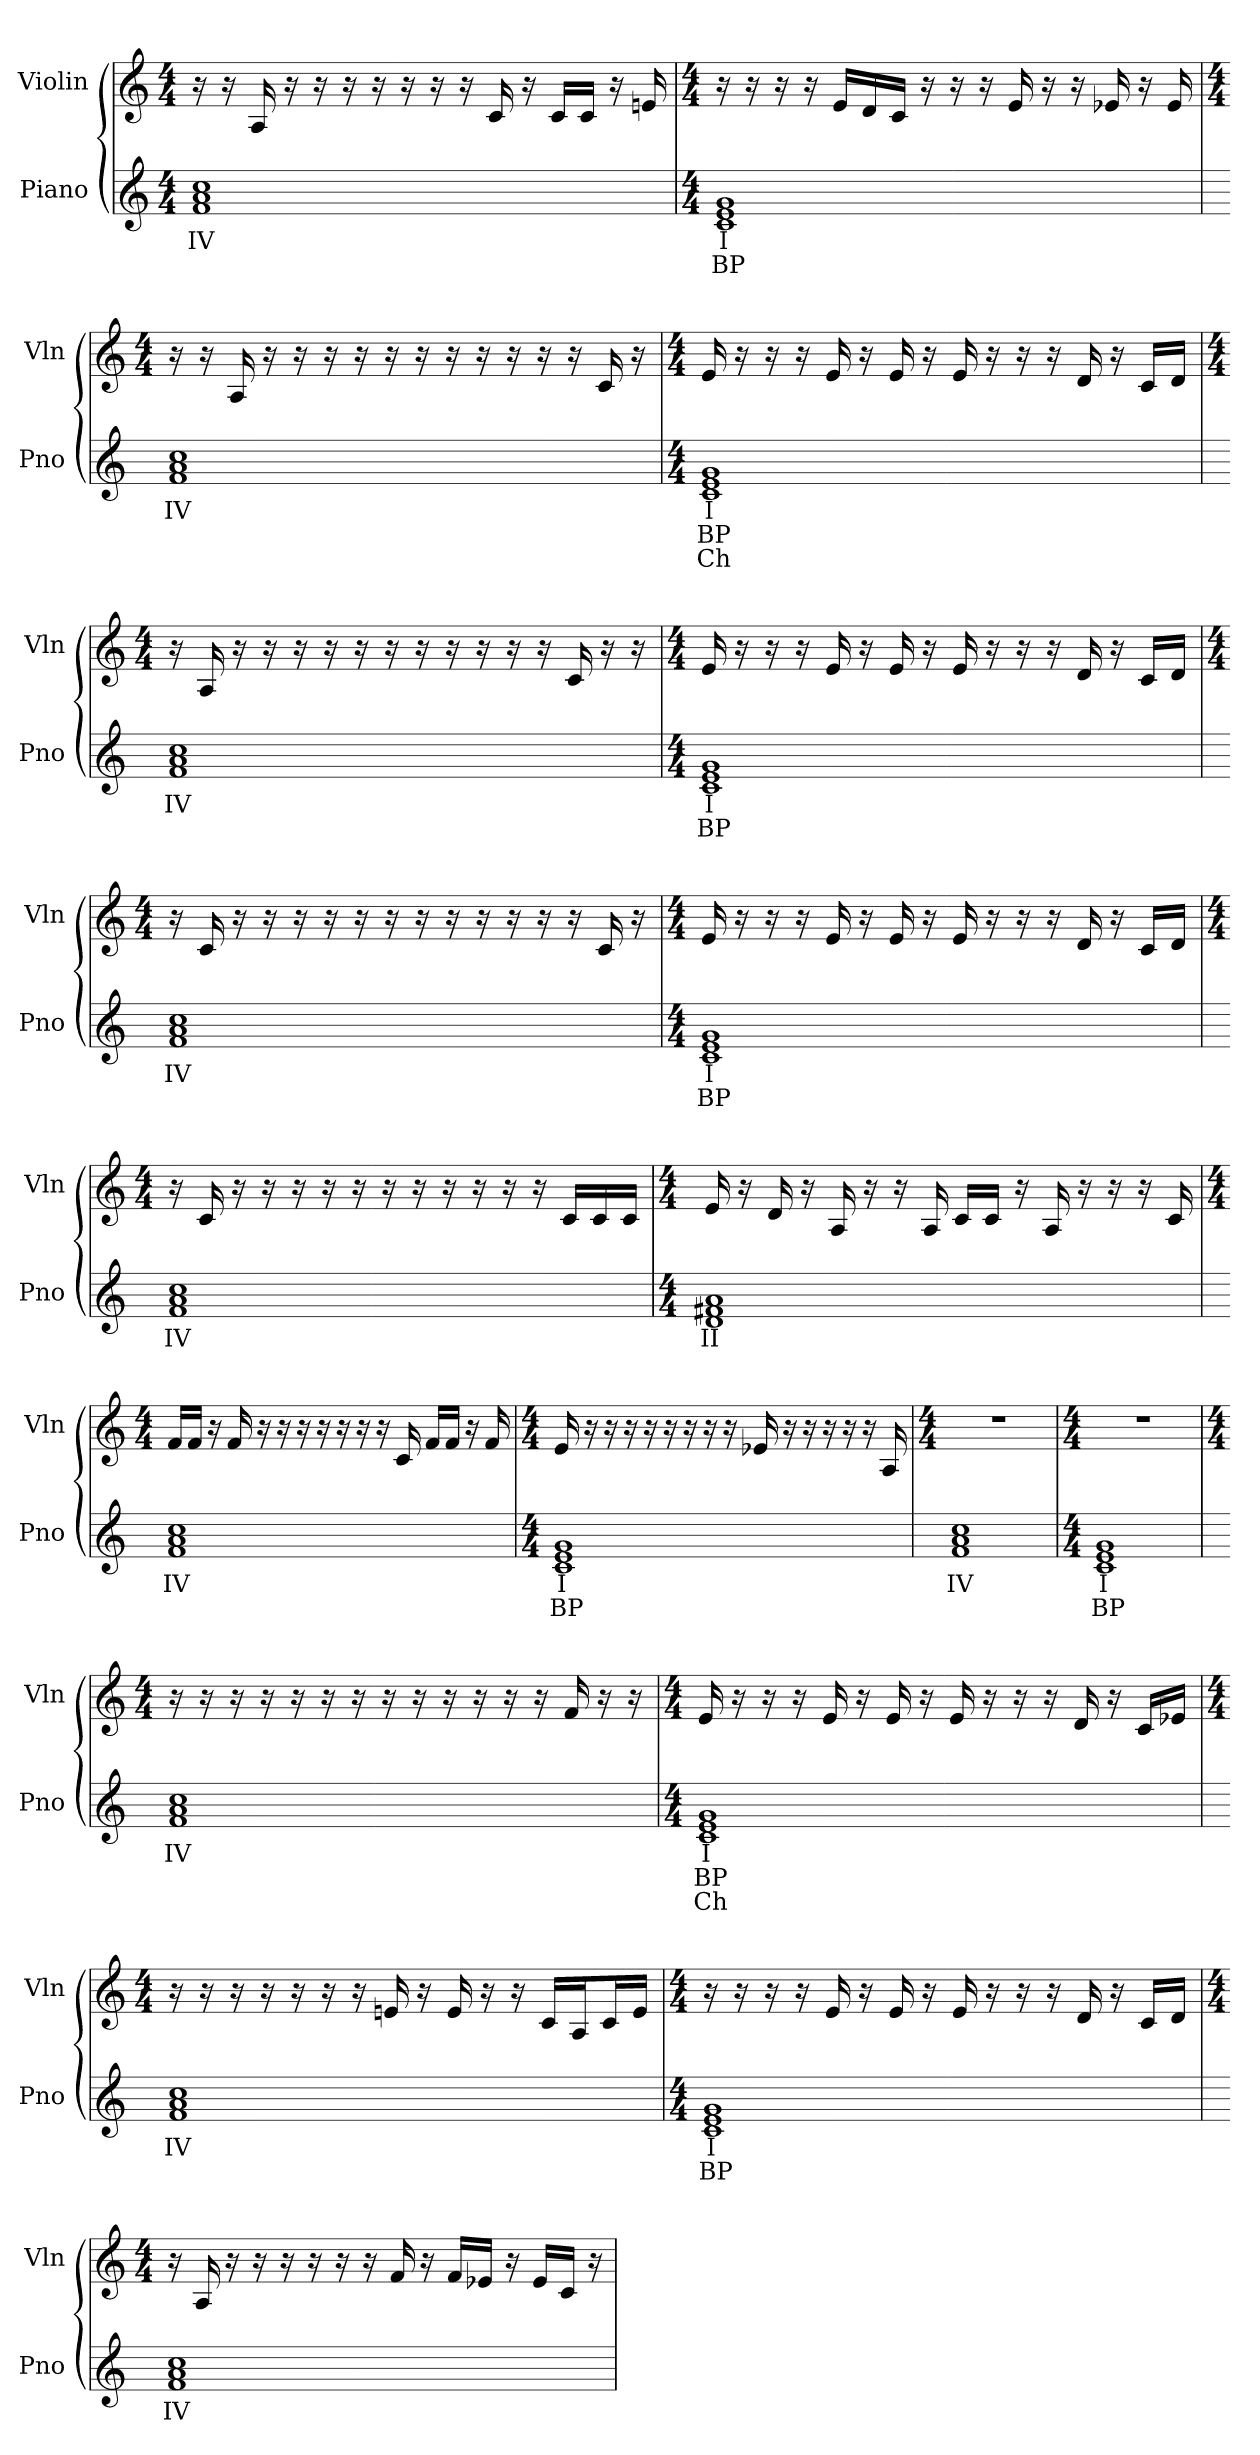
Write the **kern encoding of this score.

**kern	**text	**text	**text	**kern
*part2	*part2	*part2	*part2	*part1
*staff2	*staff2	*staff2	*staff2	*staff1
*I"Piano	*	*	*	*I"Violin
*I'Pno	*	*	*	*I'Vln
*k[]	*	*	*	*
*C:	*	*	*	*
*M4/4	*	*	*	*M4/4
=	=	=	=	=
1f 1a 1cc	IV	.	.	16r
.	.	.	.	16r
.	.	.	.	16A
.	.	.	.	16r
.	.	.	.	16r
.	.	.	.	16r
.	.	.	.	16r
.	.	.	.	16r
.	.	.	.	16r
.	.	.	.	16r
.	.	.	.	16c
.	.	.	.	16r
.	.	.	.	16cLL
.	.	.	.	16cJJ
.	.	.	.	16r
.	.	.	.	16en
=	=	=	=	=
*k[]	*	*	*	*
*C:	*	*	*	*
*M4/4	*	*	*	*M4/4
1c 1e 1g	I	BP	.	16r
.	.	.	.	16r
.	.	.	.	16r
.	.	.	.	16r
.	.	.	.	16eLL
.	.	.	.	16d
.	.	.	.	16cJJ
.	.	.	.	16r
.	.	.	.	16r
.	.	.	.	16r
.	.	.	.	16e
.	.	.	.	16r
.	.	.	.	16r
.	.	.	.	16e-X
.	.	.	.	16r
.	.	.	.	16e-
=	=	=	=	=
*k[]	*	*	*	*
*C:	*	*	*	*
*	*	*	*	*M4/4
1f 1a 1cc	IV	.	.	16r
.	.	.	.	16r
.	.	.	.	16A
.	.	.	.	16r
.	.	.	.	16r
.	.	.	.	16r
.	.	.	.	16r
.	.	.	.	16r
.	.	.	.	16r
.	.	.	.	16r
.	.	.	.	16r
.	.	.	.	16r
.	.	.	.	16r
.	.	.	.	16r
.	.	.	.	16c
.	.	.	.	16r
=	=	=	=	=
*k[]	*	*	*	*
*C:	*	*	*	*
*M4/4	*	*	*	*M4/4
1c 1e 1g	I	BP	Ch	16e
.	.	.	.	16r
.	.	.	.	16r
.	.	.	.	16r
.	.	.	.	16e
.	.	.	.	16r
.	.	.	.	16e
.	.	.	.	16r
.	.	.	.	16e
.	.	.	.	16r
.	.	.	.	16r
.	.	.	.	16r
.	.	.	.	16d
.	.	.	.	16r
.	.	.	.	16cLL
.	.	.	.	16dJJ
=	=	=	=	=
*k[]	*	*	*	*
*C:	*	*	*	*
*	*	*	*	*M4/4
1f 1a 1cc	IV	.	.	16r
.	.	.	.	16A
.	.	.	.	16r
.	.	.	.	16r
.	.	.	.	16r
.	.	.	.	16r
.	.	.	.	16r
.	.	.	.	16r
.	.	.	.	16r
.	.	.	.	16r
.	.	.	.	16r
.	.	.	.	16r
.	.	.	.	16r
.	.	.	.	16c
.	.	.	.	16r
.	.	.	.	16r
=	=	=	=	=
*k[]	*	*	*	*
*C:	*	*	*	*
*M4/4	*	*	*	*M4/4
1c 1e 1g	I	BP	.	16e
.	.	.	.	16r
.	.	.	.	16r
.	.	.	.	16r
.	.	.	.	16e
.	.	.	.	16r
.	.	.	.	16e
.	.	.	.	16r
.	.	.	.	16e
.	.	.	.	16r
.	.	.	.	16r
.	.	.	.	16r
.	.	.	.	16d
.	.	.	.	16r
.	.	.	.	16cLL
.	.	.	.	16dJJ
=	=	=	=	=
*k[]	*	*	*	*
*C:	*	*	*	*
*	*	*	*	*M4/4
1f 1a 1cc	IV	.	.	16r
.	.	.	.	16c
.	.	.	.	16r
.	.	.	.	16r
.	.	.	.	16r
.	.	.	.	16r
.	.	.	.	16r
.	.	.	.	16r
.	.	.	.	16r
.	.	.	.	16r
.	.	.	.	16r
.	.	.	.	16r
.	.	.	.	16r
.	.	.	.	16r
.	.	.	.	16c
.	.	.	.	16r
=	=	=	=	=
*k[]	*	*	*	*
*C:	*	*	*	*
*M4/4	*	*	*	*M4/4
1c 1e 1g	I	BP	.	16e
.	.	.	.	16r
.	.	.	.	16r
.	.	.	.	16r
.	.	.	.	16e
.	.	.	.	16r
.	.	.	.	16e
.	.	.	.	16r
.	.	.	.	16e
.	.	.	.	16r
.	.	.	.	16r
.	.	.	.	16r
.	.	.	.	16d
.	.	.	.	16r
.	.	.	.	16cLL
.	.	.	.	16dJJ
=	=	=	=	=
*k[]	*	*	*	*
*C:	*	*	*	*
*	*	*	*	*M4/4
1f 1a 1cc	IV	.	.	16r
.	.	.	.	16c
.	.	.	.	16r
.	.	.	.	16r
.	.	.	.	16r
.	.	.	.	16r
.	.	.	.	16r
.	.	.	.	16r
.	.	.	.	16r
.	.	.	.	16r
.	.	.	.	16r
.	.	.	.	16r
.	.	.	.	16r
.	.	.	.	16cLL
.	.	.	.	16c
.	.	.	.	16cJJ
=	=	=	=	=
*k[]	*	*	*	*
*C:	*	*	*	*
*M4/4	*	*	*	*M4/4
1d 1f#X 1a	II	.	.	16e
.	.	.	.	16r
.	.	.	.	16d
.	.	.	.	16r
.	.	.	.	16A
.	.	.	.	16r
.	.	.	.	16r
.	.	.	.	16A
.	.	.	.	16cLL
.	.	.	.	16cJJ
.	.	.	.	16r
.	.	.	.	16A
.	.	.	.	16r
.	.	.	.	16r
.	.	.	.	16r
.	.	.	.	16c
=	=	=	=	=
*k[]	*	*	*	*
*C:	*	*	*	*
*	*	*	*	*M4/4
1f 1a 1cc	IV	.	.	16fLL
.	.	.	.	16fJJ
.	.	.	.	16r
.	.	.	.	16f
.	.	.	.	16r
.	.	.	.	16r
.	.	.	.	16r
.	.	.	.	16r
.	.	.	.	16r
.	.	.	.	16r
.	.	.	.	16r
.	.	.	.	16c
.	.	.	.	16fLL
.	.	.	.	16fJJ
.	.	.	.	16r
.	.	.	.	16f
=	=	=	=	=
*k[]	*	*	*	*
*C:	*	*	*	*
*M4/4	*	*	*	*M4/4
1c 1e 1g	I	BP	.	16e
.	.	.	.	16r
.	.	.	.	16r
.	.	.	.	16r
.	.	.	.	16r
.	.	.	.	16r
.	.	.	.	16r
.	.	.	.	16r
.	.	.	.	16r
.	.	.	.	16e-X
.	.	.	.	16r
.	.	.	.	16r
.	.	.	.	16r
.	.	.	.	16r
.	.	.	.	16r
.	.	.	.	16A
=	=	=	=	=
*k[]	*	*	*	*
*C:	*	*	*	*
*	*	*	*	*M4/4
1f 1a 1cc	IV	.	.	1r
=	=	=	=	=
*k[]	*	*	*	*
*C:	*	*	*	*
*M4/4	*	*	*	*M4/4
1c 1e 1g	I	BP	.	1r
=	=	=	=	=
*k[]	*	*	*	*
*C:	*	*	*	*
*	*	*	*	*M4/4
1f 1a 1cc	IV	.	.	16r
.	.	.	.	16r
.	.	.	.	16r
.	.	.	.	16r
.	.	.	.	16r
.	.	.	.	16r
.	.	.	.	16r
.	.	.	.	16r
.	.	.	.	16r
.	.	.	.	16r
.	.	.	.	16r
.	.	.	.	16r
.	.	.	.	16r
.	.	.	.	16f
.	.	.	.	16r
.	.	.	.	16r
=	=	=	=	=
*k[]	*	*	*	*
*C:	*	*	*	*
*M4/4	*	*	*	*M4/4
1c 1e 1g	I	BP	Ch	16e
.	.	.	.	16r
.	.	.	.	16r
.	.	.	.	16r
.	.	.	.	16e
.	.	.	.	16r
.	.	.	.	16e
.	.	.	.	16r
.	.	.	.	16e
.	.	.	.	16r
.	.	.	.	16r
.	.	.	.	16r
.	.	.	.	16d
.	.	.	.	16r
.	.	.	.	16cLL
.	.	.	.	16e-XJJ
=	=	=	=	=
*k[]	*	*	*	*
*C:	*	*	*	*
*	*	*	*	*M4/4
1f 1a 1cc	IV	.	.	16r
.	.	.	.	16r
.	.	.	.	16r
.	.	.	.	16r
.	.	.	.	16r
.	.	.	.	16r
.	.	.	.	16r
.	.	.	.	16en
.	.	.	.	16r
.	.	.	.	16e
.	.	.	.	16r
.	.	.	.	16r
.	.	.	.	16cLL
.	.	.	.	16AJ
.	.	.	.	16cL
.	.	.	.	16eJJ
=	=	=	=	=
*k[]	*	*	*	*
*C:	*	*	*	*
*M4/4	*	*	*	*M4/4
1c 1e 1g	I	BP	.	16r
.	.	.	.	16r
.	.	.	.	16r
.	.	.	.	16r
.	.	.	.	16e
.	.	.	.	16r
.	.	.	.	16e
.	.	.	.	16r
.	.	.	.	16e
.	.	.	.	16r
.	.	.	.	16r
.	.	.	.	16r
.	.	.	.	16d
.	.	.	.	16r
.	.	.	.	16cLL
.	.	.	.	16dJJ
=	=	=	=	=
*k[]	*	*	*	*
*C:	*	*	*	*
*	*	*	*	*M4/4
1f 1a 1cc	IV	.	.	16r
.	.	.	.	16A
.	.	.	.	16r
.	.	.	.	16r
.	.	.	.	16r
.	.	.	.	16r
.	.	.	.	16r
.	.	.	.	16r
.	.	.	.	16f
.	.	.	.	16r
.	.	.	.	16fLL
.	.	.	.	16e-XJJ
.	.	.	.	16r
.	.	.	.	16e-LL
.	.	.	.	16cJJ
.	.	.	.	16r
=	=	=	=	=
*-	*-	*-	*-	*-
